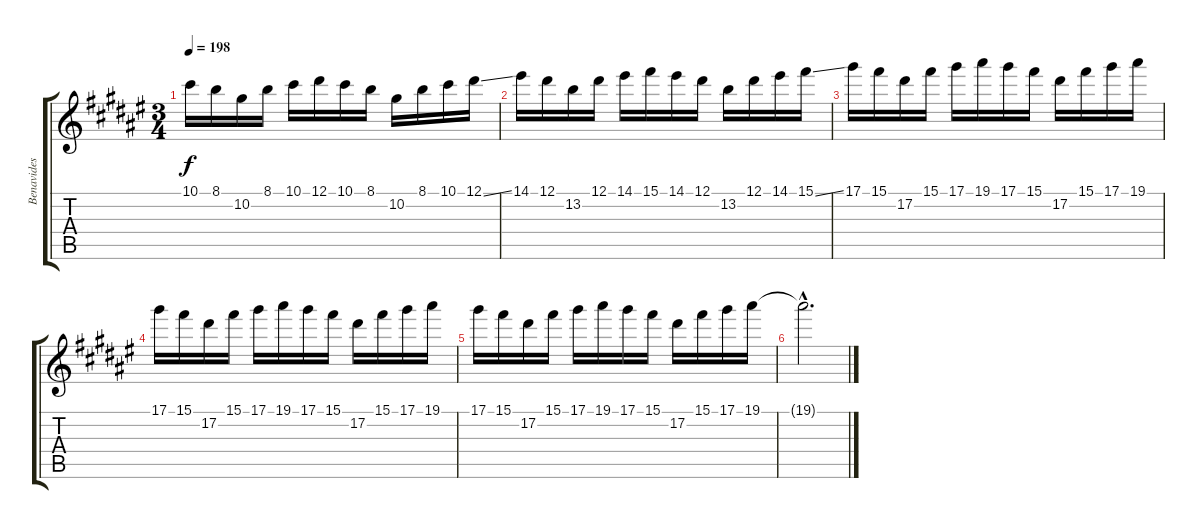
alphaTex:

\track ("Benavides" "Benavides") {instrument distortionguitar}
\staff {score tabs}
\tuning (Eb4 Bb3 Gb3 Db3 Ab2 Eb2) {hide}
\ts (3 4)
\tempo 198
\clef g2
\ks d#minor
10.1.16{dy f} 8.1.16 10.2.16 8.1.16 10.1.16 12.1.16 10.1.16 8.1.16 10.2.16 8.1.16 10.1.16 12.1{ss}.16 |
14.1.16 12.1.16 13.2.16 12.1.16 14.1.16 15.1.16 14.1.16 12.1.16 13.2.16 12.1.16 14.1.16 15.1{ss}.16 |
17.1.16 15.1.16 17.2.16 15.1.16 17.1.16 19.1.16 17.1.16 15.1.16 17.2.16 15.1.16 17.1.16 19.1.16 |
17.1.16 15.1.16 17.2.16 15.1.16 17.1.16 19.1.16 17.1.16 15.1.16 17.2.16 15.1.16 17.1.16 19.1.16 |
17.1.16 15.1.16 17.2.16 15.1.16 17.1.16 19.1.16 17.1.16 15.1.16 17.2.16 15.1.16 17.1.16 19.1.16 |
19.1{hac t}.2{d}
